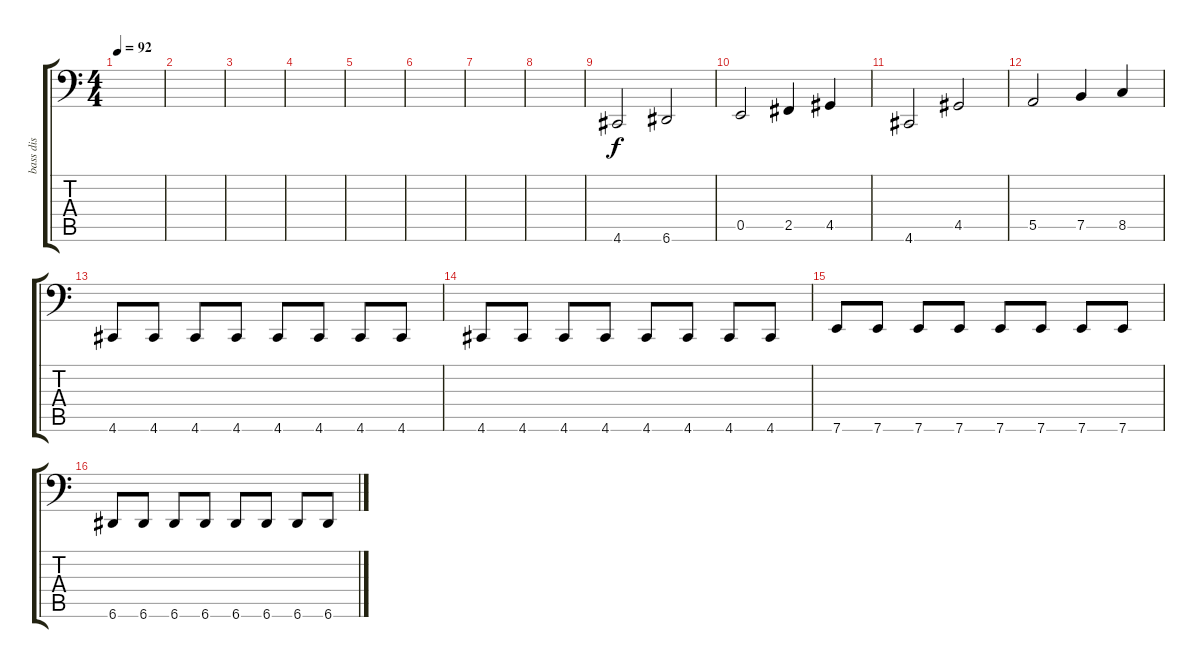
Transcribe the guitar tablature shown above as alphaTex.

\track ("bass dis" "bass dis") {instrument distortionguitar}
\staff {score tabs}
\tuning (C3 G2 D2 A1 E1 A0) {hide}
\ts (4 4)
\tempo 92
\clef f4
\ks c
|
|
|
|
|
|
|
|
4.6.2 6.6.2 |
0.5.2 2.5.4 4.5.4 |
4.6.2 4.5.2 |
5.5.2 7.5.4 8.5.4 |
4.6.8 4.6.8 4.6.8 4.6.8 4.6.8 4.6.8 4.6.8 4.6.8 |
4.6.8 4.6.8 4.6.8 4.6.8 4.6.8 4.6.8 4.6.8 4.6.8 |
7.6.8 7.6.8 7.6.8 7.6.8 7.6.8 7.6.8 7.6.8 7.6.8 |
6.6.8 6.6.8 6.6.8 6.6.8 6.6.8 6.6.8 6.6.8 6.6.8
